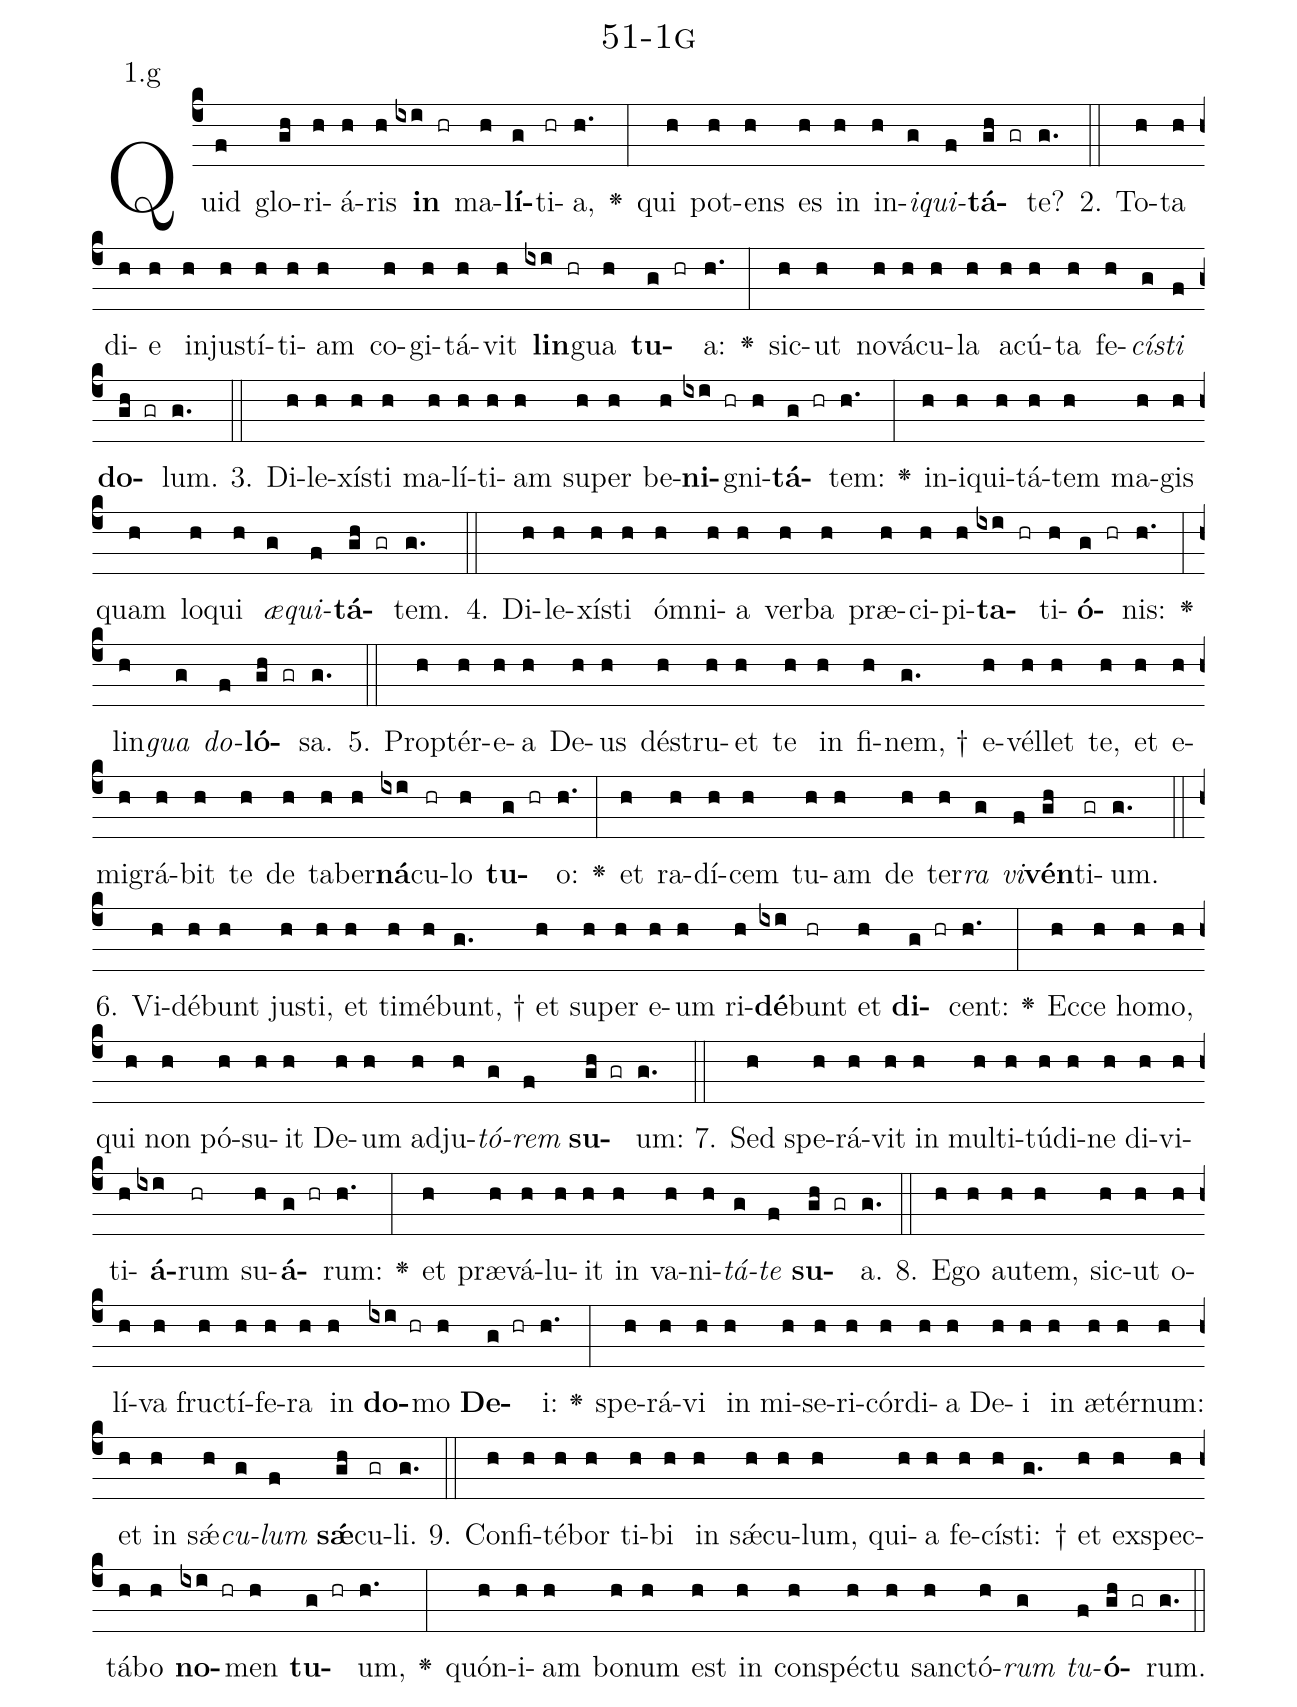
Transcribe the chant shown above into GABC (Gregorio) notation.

name: 51-1g;
annotation: 1.g;
%%
(c4)Quid(f) glo(gh)ri(h)á(h)ris(h) <b>in</b>(ixi hr) ma(h)<b>lí</b>(g)ti(hr)a,(h.) <v>\greheightstar</v>(:) qui(h) pot(h)ens(h) es(h) in(h) in(h)<i>i</i>(g)<i>qui</i>(f)<b>tá</b>(gh gr)te?(g.) (::)
2. To(h)ta(h) di(h)e(h) in(h)jus(h)tí(h)ti(h)am(h) co(h)gi(h)tá(h)vit(h) <b>lin</b>(ixi hr)gua(h) <b>tu</b>(g hr)a:(h.) <v>\greheightstar</v>(:) sic(h)ut(h) no(h)vá(h)cu(h)la(h) a(h)cú(h)ta(h) fe(h)<i>cís</i>(g)<i>ti</i>(f) <b>do</b>(gh gr)lum.(g.) (::)
3. Di(h)le(h)xís(h)ti(h) ma(h)lí(h)ti(h)am(h) su(h)per(h) be(h)<b>ni</b>(ixi hr)gni(h)<b>tá</b>(g hr)tem:(h.) <v>\greheightstar</v>(:) in(h)i(h)qui(h)tá(h)tem(h) ma(h)gis(h) quam(h) lo(h)qui(h) <i>æ</i>(g)<i>qui</i>(f)<b>tá</b>(gh gr)tem.(g.) (::)
4. Di(h)le(h)xís(h)ti(h) óm(h)ni(h)a(h) ver(h)ba(h) præ(h)ci(h)pi(h)<b>ta</b>(ixi hr)ti(h)<b>ó</b>(g hr)nis:(h.) <v>\greheightstar</v>(:) lin(h)<i>gua</i>(g) <i>do</i>(f)<b>ló</b>(gh gr)sa.(g.) (::)
5. Prop(h)tér(h)e(h)a(h) De(h)us(h) dé(h)stru(h)et(h) te(h) in(h) fi(h)nem, †(g.) e(h)vél(h)let(h) te,(h) et(h) e(h)mi(h)grá(h)bit(h) te(h) de(h) ta(h)ber(h)<b>ná</b>(ixi)cu(hr)lo(h) <b>tu</b>(g hr)o:(h.) <v>\greheightstar</v>(:) et(h) ra(h)dí(h)cem(h) tu(h)am(h) de(h) ter(h)<i>ra</i>(g) <i>vi</i>(f)<b>vén</b>(gh)ti(gr)um.(g.) (::)
6. Vi(h)dé(h)bunt(h) jus(h)ti,(h) et(h) ti(h)mé(h)bunt, †(g.) et(h) su(h)per(h) e(h)um(h) ri(h)<b>dé</b>(ixi)bunt(hr) et(h) <b>di</b>(g hr)cent:(h.) <v>\greheightstar</v>(:) Ec(h)ce(h) ho(h)mo,(h) qui(h) non(h) pó(h)su(h)it(h) De(h)um(h) ad(h)ju(h)<i>tó</i>(g)<i>rem</i>(f) <b>su</b>(gh gr)um:(g.) (::)
7. Sed(h) spe(h)rá(h)vit(h) in(h) mul(h)ti(h)tú(h)di(h)ne(h) di(h)vi(h)ti(h)<b>á</b>(ixi)rum(hr) su(h)<b>á</b>(g hr)rum:(h.) <v>\greheightstar</v>(:) et(h) præ(h)vá(h)lu(h)it(h) in(h) va(h)ni(h)<i>tá</i>(g)<i>te</i>(f) <b>su</b>(gh gr)a.(g.) (::)
8. E(h)go(h) au(h)tem,(h) sic(h)ut(h) o(h)lí(h)va(h) fruc(h)tí(h)fe(h)ra(h) in(h) <b>do</b>(ixi hr)mo(h) <b>De</b>(g hr)i:(h.) <v>\greheightstar</v>(:) spe(h)rá(h)vi(h) in(h) mi(h)se(h)ri(h)cór(h)di(h)a(h) De(h)i(h) in(h) æ(h)tér(h)num:(h) et(h) in(h) sǽ(h)<i>cu</i>(g)<i>lum</i>(f) <b>sǽ</b>(gh)cu(gr)li.(g.) (::)
9. Con(h)fi(h)té(h)bor(h) ti(h)bi(h) in(h) sǽ(h)cu(h)lum,(h) qui(h)a(h) fe(h)cís(h)ti: †(g.) et(h) ex(h)spec(h)tá(h)bo(h) <b>no</b>(ixi hr)men(h) <b>tu</b>(g hr)um,(h.) <v>\greheightstar</v>(:) quón(h)i(h)am(h) bo(h)num(h) est(h) in(h) con(h)spéc(h)tu(h) sanc(h)tó(h)<i>rum</i>(g) <i>tu</i>(f)<b>ó</b>(gh gr)rum.(g.) (::)
